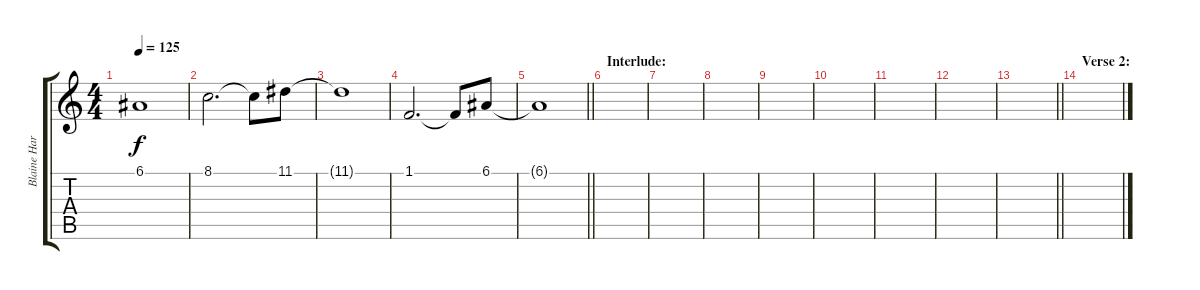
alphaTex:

\track ("Blaine Harrison (Keyboard 4)" "Blaine Har") {instrument lead2sawtooth}
\staff {score tabs}
\tuning (E4 B3 G3 D3 A2 E2) {hide}
\ts (4 4)
\tempo 125
\clef g2
\ks c
6.1{t}.1{dy f} |
8.1.2{d} 8.1{t}.8 11.1.8 |
11.1{t}.1 |
1.1.2{d} 1.1{t}.8 6.1.8 |
\barLineRight lightlight
6.1{t}.1 |
\section ("" "Interlude:")
|
|
|
|
|
|
|
\barLineRight lightlight
|
\section ("" "Verse 2:")
